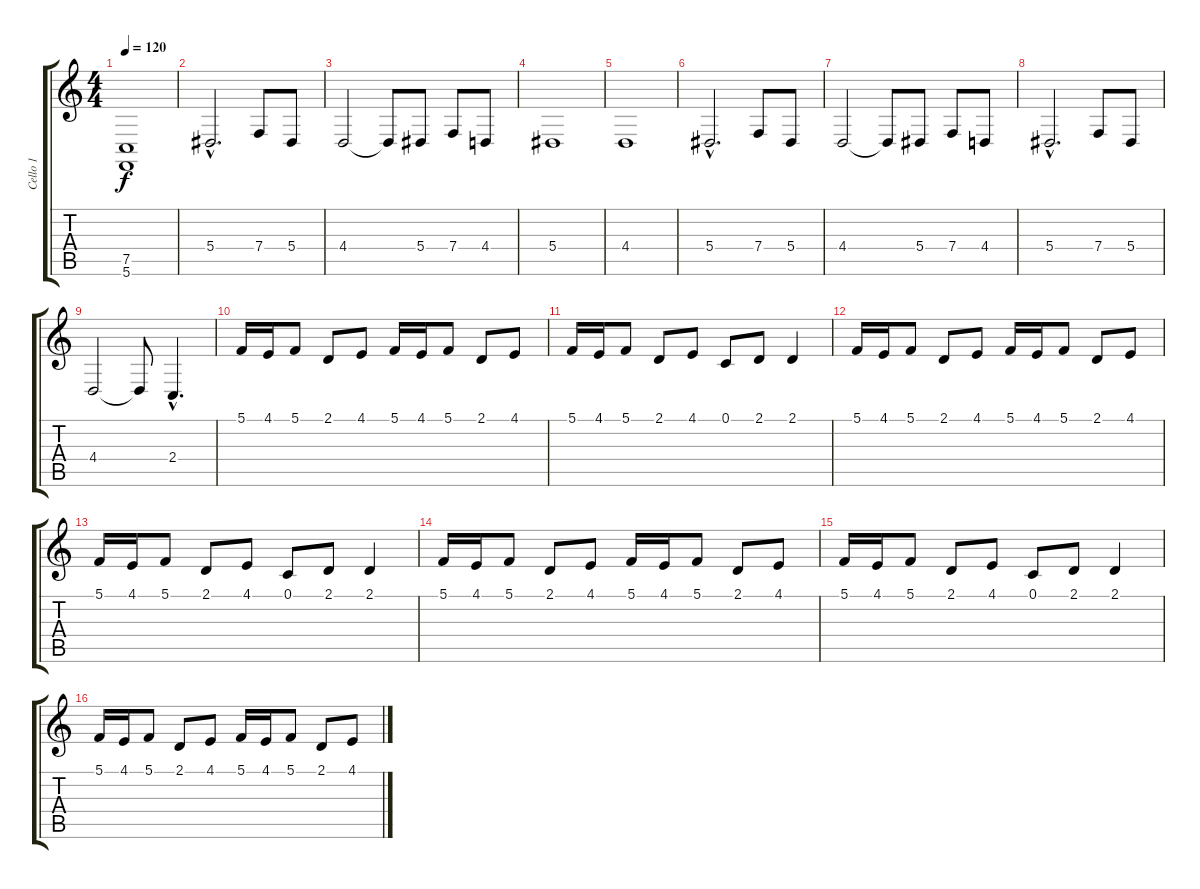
\track ("Cello 1" "Cello 1") {instrument cello}
\staff {score tabs}
\tuning (C4 G3 Eb3 Bb2 F2 C2) {hide}
\ts (4 4)
\tempo 120
\clef g2
\ks c
(7.5 5.6).1{dy f} |
5.4{hac}.2{d} 7.4.8 5.4.8 |
4.4.2 4.4{t}.8 5.4.8 7.4.8 4.4.8 |
5.4.1 |
4.4.1 |
5.4{hac}.2{d} 7.4.8 5.4.8 |
4.4.2 4.4{t}.8 5.4.8 7.4.8 4.4.8 |
5.4{hac}.2{d} 7.4.8 5.4.8 |
4.4.2 4.4{t}.8 2.4{hac}.4{d} |
5.1.16 4.1.16 5.1.8 2.1.8 4.1.8 5.1.16 4.1.16 5.1.8 2.1.8 4.1.8 |
5.1.16 4.1.16 5.1.8 2.1.8 4.1.8 0.1.8 2.1.8 2.1.4 |
5.1.16 4.1.16 5.1.8 2.1.8 4.1.8 5.1.16 4.1.16 5.1.8 2.1.8 4.1.8 |
5.1.16 4.1.16 5.1.8 2.1.8 4.1.8 0.1.8 2.1.8 2.1.4 |
5.1.16 4.1.16 5.1.8 2.1.8 4.1.8 5.1.16 4.1.16 5.1.8 2.1.8 4.1.8 |
5.1.16 4.1.16 5.1.8 2.1.8 4.1.8 0.1.8 2.1.8 2.1.4 |
5.1.16 4.1.16 5.1.8 2.1.8 4.1.8 5.1.16 4.1.16 5.1.8 2.1.8 4.1.8
